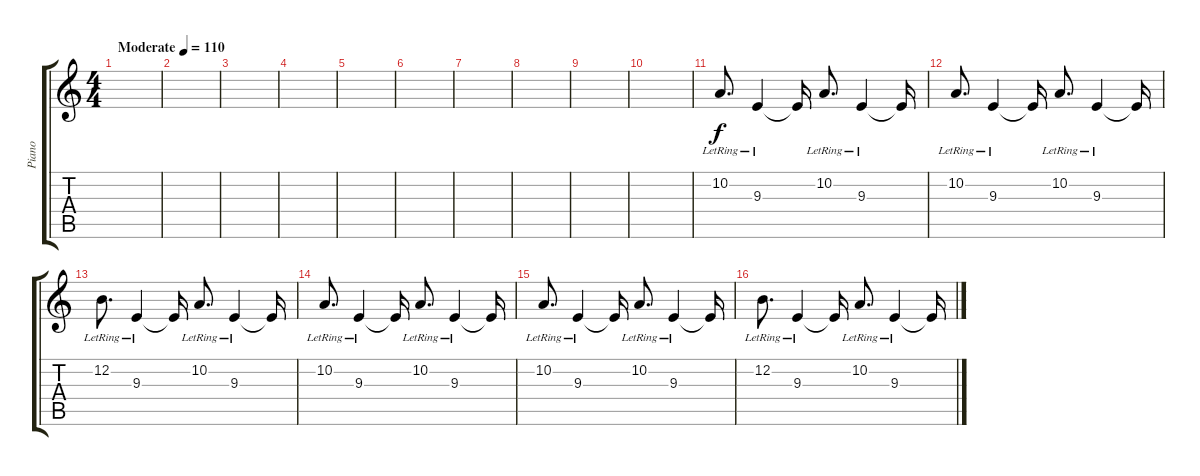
\track ("Piano" "Piano") {instrument acousticgrandpiano}
\staff {score tabs}
\tuning (E4 B3 G3 D3 A2 E2) {hide}
\ts (4 4)
\tempo (110 "Moderate")
\clef g2
\ks c
|
|
|
|
|
|
|
|
|
|
10.2{lr}.8{d} 9.3{lr}.4 9.3{t}.16 10.2{lr}.8{d} 9.3{lr}.4 9.3{t}.16 |
10.2{lr}.8{d} 9.3{lr}.4 9.3{t}.16 10.2{lr}.8{d} 9.3{lr}.4 9.3{t}.16 |
12.2{lr}.8{d} 9.3{lr}.4 9.3{t}.16 10.2{lr}.8{d} 9.3{lr}.4 9.3{t}.16 |
10.2{lr}.8{d} 9.3{lr}.4 9.3{t}.16 10.2{lr}.8{d} 9.3{lr}.4 9.3{t}.16 |
10.2{lr}.8{d} 9.3{lr}.4 9.3{t}.16 10.2{lr}.8{d} 9.3{lr}.4 9.3{t}.16 |
12.2{lr}.8{d} 9.3{lr}.4 9.3{t}.16 10.2{lr}.8{d} 9.3{lr}.4 9.3{t}.16
